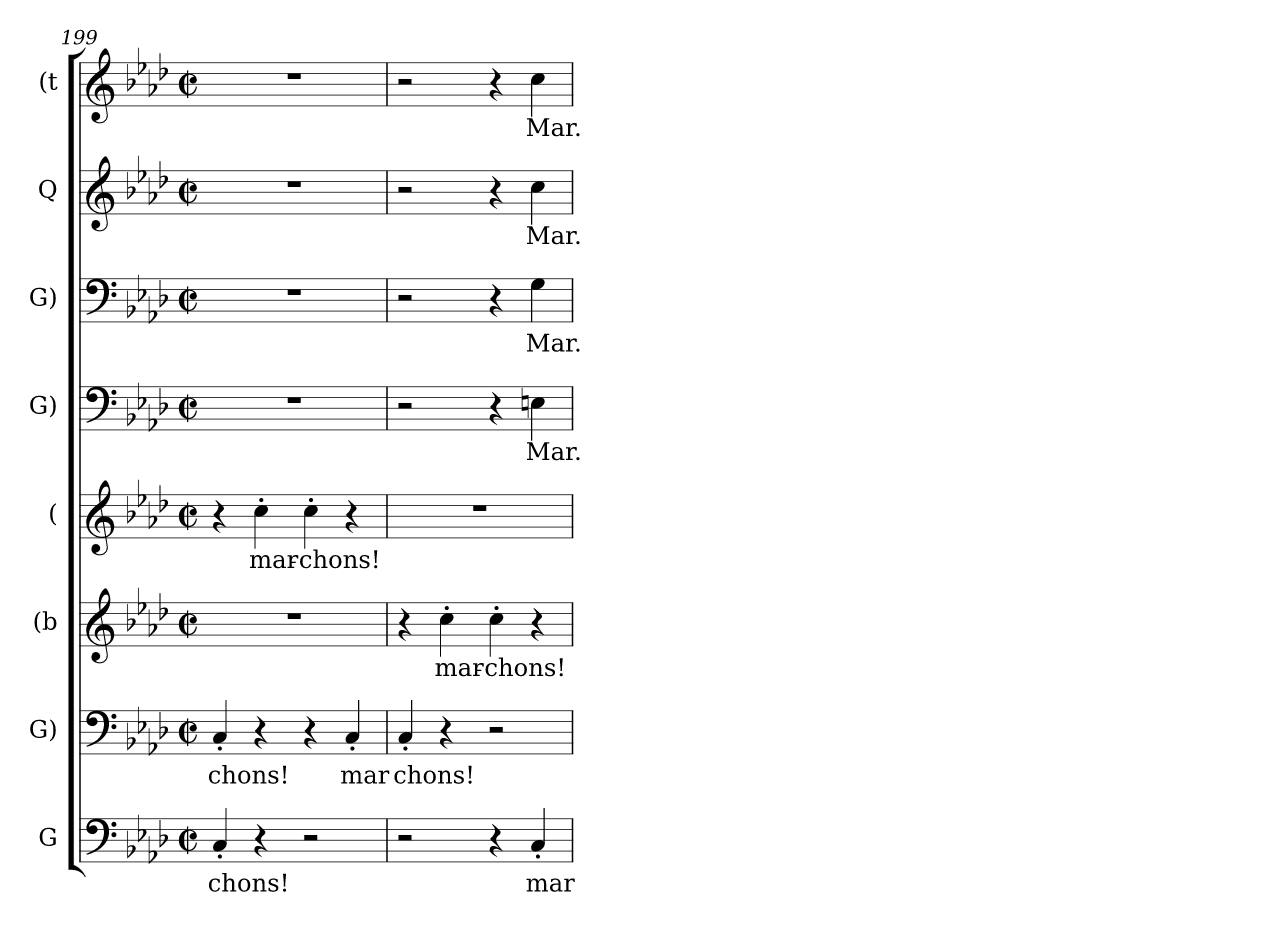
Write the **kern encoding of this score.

**kern	**text	**kern	**text	**kern	**text	**kern	**text	**kern	**text	**kern	**text	**kern	**text	**kern	**text
*part8	*part8	*part7	*part7	*part6	*part6	*part5	*part5	*part4	*part4	*part3	*part3	*part2	*part2	*part1	*part1
*staff8	*staff8	*staff7	*staff7	*staff6	*staff6	*staff5	*staff5	*staff4	*staff4	*staff3	*staff3	*staff2	*staff2	*staff1	*staff1
*I"G	*	*I"G)	*	*I"(b	*	*I"(	*	*I"G)	*	*I"G)	*	*I"Q	*	*I"(t	*
!!LO:PB:g=z
*clefF4	*	*clefF4	*	*clefG2	*	*clefG2	*	*clefF4	*	*clefF4	*	*clefG2	*	*clefG2	*
*k[b-e-a-d-]	*	*k[b-e-a-d-]	*	*k[b-e-a-d-]	*	*k[b-e-a-d-]	*	*k[b-e-a-d-]	*	*k[b-e-a-d-]	*	*k[b-e-a-d-]	*	*k[b-e-a-d-]	*
*M2/2	*	*M2/2	*	*M2/2	*	*M2/2	*	*M2/2	*	*M2/2	*	*M2/2	*	*M2/2	*
*met(c|)	*	*met(c|)	*	*met(c|)	*	*met(c|)	*	*met(c|)	*	*met(c|)	*	*met(c|)	*	*met(c|)	*
=199	=199	=199	=199	=199	=199	=199	=199	=199	=199	=199	=199	=199	=199	=199	=199
4C'<i/	chons!	4C'<i/	chons!	1r	.	4r	.	1r	.	1r	.	1r	.	1r	.
4r	.	4r	.	.	.	4cc'>i\	mar-	.	.	.	.	.	.	.	.
2r	.	4r	.	.	.	4cc'>i\	chons!	.	.	.	.	.	.	.	.
.	.	4C'<i/	mar	.	.	4r	.	.	.	.	.	.	.	.	.
=200	=200	=200	=200	=200	=200	=200	=200	=200	=200	=200	=200	=200	=200	=200	=200
2r	.	4C'<i/	chons!	4r	.	1r	.	2r	.	2r	.	2r	.	2r	.
.	.	4r	.	4cc'>i\	mar-	.	.	.	.	.	.	.	.	.	.
4r	.	2r	.	4cc'>i\	chons!	.	.	4r	.	4r	.	4r	.	4r	.
4C'<i/	mar	.	.	4r	.	.	.	4Eni\	Mar.	4Gi\	Mar.	4cci\	Mar.	4cci\	Mar.
=	=	=	=	=	=	=	=	=	=	=	=	=	=	=	=
*-	*-	*-	*-	*-	*-	*-	*-	*-	*-	*-	*-	*-	*-	*-	*-
